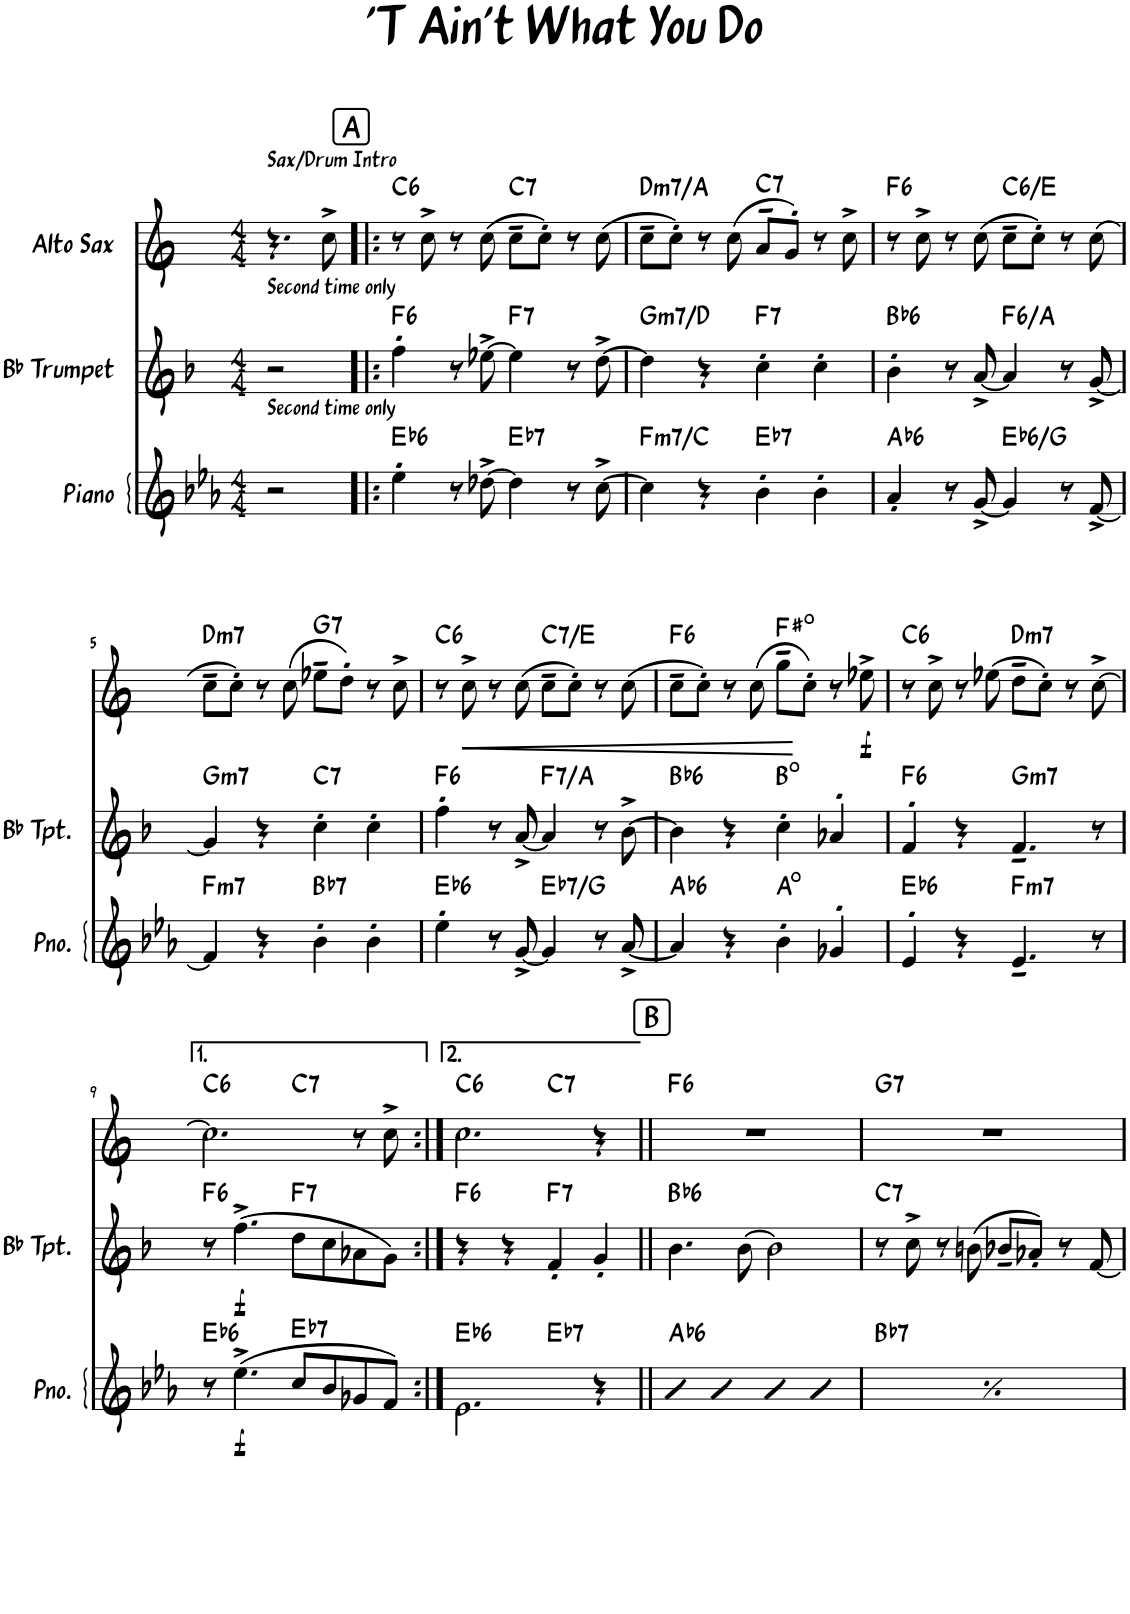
**kern	**dynam	**harte	**kern	**dynam	**harte	**kern	**dynam	**harte
*part3	*part3	*part3	*part2	*part2	*part2	*part1	*part1	*part1
*staff3	*staff3	*	*staff2	*staff2	*	*staff1	*staff1	*
*I"Piano	*	*	*I"Bb Trumpet	*	*	*I"Alto Sax	*	*
*I'Pno.	*	*	*I'Bb Tpt.	*	*	*I'Sax	*	*
*clefG2	*	*	*clefG2	*	*	*clefG2	*	*
*	*	*	*Trd1c2	*	*	*Trd5c9	*	*
*k[b-e-a-]	*	*	*k[b-]	*	*	*k[]	*	*
*M4/4	*	*	*M4/4	*	*	*M4/4	*	*
=1	=1	=1	=1	=1	=1	=1	=1	=1
!	!	!	!	!	!	!LO:TX:a:t=Sax/Drum Intro	!	!
!	!	!	!LO:TX:a:t=Second time only	!	!	!	!	!
!LO:TX:a:t=Second time only	!	!	!	!	!	!	!	!
2r	.	.	2r	.	.	4.r	.	.
.	.	.	.	.	.	8cc^\	.	.
!!LO:REH:place=s1:a:B:cj:fs=14:t=A
=2!|:	=2!|:	=2!|:	=2!|:	=2!|:	=2!|:	=2!|:	=2!|:	=2!|:
!	!	!LO:H:kt=6	!	!	!LO:H:kt=6	!	!	!LO:H:kt=6
4ee-'\	.	Eb:maj6	4ff'\	.	F:maj6	8r	.	C:maj6
.	.	.	.	.	.	8cc^\	.	.
8r	.	.	8r	.	.	8r	.	.
[8dd-X^\	.	.	[8ee-X^\	.	.	(8cc\	.	.
!	!	!LO:H:kt=7	!	!	!LO:H:kt=7	!	!	!LO:H:kt=7
4dd-\]	.	Eb:7	4ee-\]	.	F:7	8cc~\L	.	C:7
.	.	.	.	.	.	8cc'\J)	.	.
8r	.	.	8r	.	.	8r	.	.
[8cc^\	.	.	[8dd^\	.	.	(8cc\	.	.
=3	=3	=3	=3	=3	=3	=3	=3	=3
!	!	!LO:H:kt=m7	!	!	!LO:H:kt=m7	!	!	!LO:H:kt=m7
4cc\]	.	F:min7/5	4dd\]	.	G:min7/5	8cc~\L	.	D:min7/5
.	.	.	.	.	.	8cc'\J)	.	.
4r	.	.	4r	.	.	8r	.	.
.	.	.	.	.	.	(8cc\	.	.
!	!	!LO:H:kt=7	!	!	!LO:H:kt=7	!	!	!LO:H:kt=7
4b-'\	.	Eb:7	4cc'\	.	F:7	8a~>/L	.	C:7
.	.	.	.	.	.	8g'>/J)	.	.
4b-'\	.	.	4cc'\	.	.	8r	.	.
.	.	.	.	.	.	8cc^\	.	.
=4	=4	=4	=4	=4	=4	=4	=4	=4
!	!	!LO:H:kt=6	!	!	!LO:H:kt=6	!	!	!LO:H:kt=6
4a-'/	.	Ab:maj6	4b-'\	.	Bb:maj6	8r	.	F:maj6
.	.	.	.	.	.	8cc^\	.	.
8r	.	.	8r	.	.	8r	.	.
[8g^/	.	.	[8a^/	.	.	(8cc\	.	.
!	!	!LO:H:kt=6	!	!	!LO:H:kt=6	!	!	!LO:H:kt=6
4g/]	.	Eb:maj6/3	4a/]	.	F:maj6/3	8cc~\L	.	C:maj6/3
.	.	.	.	.	.	8cc'\J)	.	.
8r	.	.	8r	.	.	8r	.	.
[8f^/	.	.	[8g^/	.	.	(8cc\	.	.
!!LO:LB:g=z
=5	=5	=5	=5	=5	=5	=5	=5	=5
!	!	!LO:H:kt=m7	!	!	!LO:H:kt=m7	!	!	!LO:H:kt=m7
4f/]	.	F:min7	4g/]	.	G:min7	8cc~\L	.	D:min7
.	.	.	.	.	.	8cc'\J)	.	.
4r	.	.	4r	.	.	8r	.	.
.	.	.	.	.	.	(8cc\	.	.
!	!	!LO:H:kt=7	!	!	!LO:H:kt=7	!	!	!LO:H:kt=7
4b-'\	.	Bb:7	4cc'\	.	C:7	8ee-X~\L	.	G:7
.	.	.	.	.	.	8dd'\J)	.	.
4b-'\	.	.	4cc'\	.	.	8r	.	.
.	.	.	.	.	.	8cc^\	.	.
=6	=6	=6	=6	=6	=6	=6	=6	=6
!	!	!LO:H:kt=6	!	!	!LO:H:kt=6	!	!	!LO:H:kt=6
4ee-'\	.	Eb:maj6	4ff'\	.	F:maj6	8r	.	C:maj6
!	!	!	!	!	!	!	!LO:HP:b	!
.	.	.	.	.	.	8cc^\	<	.
8r	.	.	8r	.	.	8r	.	.
[8g^/	.	.	[8a^/	.	.	(8cc\	.	.
!	!	!LO:H:kt=7	!	!	!LO:H:kt=7	!	!	!LO:H:kt=7
4g/]	.	Eb:7/3	4a/]	.	F:7/3	8cc~\L	.	C:7/3
.	.	.	.	.	.	8cc'\J)	.	.
8r	.	.	8r	.	.	8r	.	.
[8a-^/	.	.	[8b-^\	.	.	(8cc\	.	.
=7	=7	=7	=7	=7	=7	=7	=7	=7
!	!	!LO:H:kt=6	!	!	!LO:H:kt=6	!	!	!LO:H:kt=6
4a-/]	.	Ab:maj6	4b-\]	.	Bb:maj6	8cc~\L	.	F:maj6
.	.	.	.	.	.	8cc'\J)	.	.
4r	.	.	4r	.	.	8r	.	.
.	.	.	.	.	.	(8cc\	.	.
4b-'\	.	A:dim	4cc'\	.	B:dim	8gg~\L	.	F#:dim
.	.	.	.	.	.	8cc'\J)	[	.
4g-X'>/	.	.	4a-X'>/	.	.	8r	.	.
!	!	!	!	!	!	!	!LO:DY:b	!
.	.	.	.	.	.	8ee-X^\	f	.
=8	=8	=8	=8	=8	=8	=8	=8	=8
!	!	!LO:H:kt=6	!	!	!LO:H:kt=6	!	!	!LO:H:kt=6
4e-'>/	.	Eb:maj6	4f'>/	.	F:maj6	8r	.	C:maj6
.	.	.	.	.	.	8cc^\	.	.
4r	.	.	4r	.	.	8r	.	.
.	.	.	.	.	.	(8ee-X\	.	.
!	!	!LO:H:kt=m7	!	!	!LO:H:kt=m7	!	!	!LO:H:kt=m7
4.e-~/	.	F:min7	4.f~/	.	G:min7	8dd~\L	.	D:min7
.	.	.	.	.	.	8cc'\J)	.	.
.	.	.	.	.	.	8r	.	.
8r	.	.	8r	.	.	[8cc^\	.	.
!!LO:LB:g=z
=9	=9	=9	=9	=9	=9	=9	=9	=9
!	!	!LO:H:kt=6	!	!	!LO:H:kt=6	!	!	!LO:H:kt=6
*	*	*	*	*	*	*^	*	*
8r	.	Eb:maj6	8r	.	F:maj6	2.cc\]	2ryy	.	C:maj6
!	!LO:DY:b	!	!	!LO:DY:b	!	!	!	!	!
(4.ee-^\	f	.	(4.ff^\	f	.	.	.	.	.
!	!	!LO:H:kt=7	!	!	!LO:H:kt=7	!	!	!	!LO:H:kt=7
8cc/L	.	Eb:7	8dd\L	.	F:7	.	2ryy	.	C:7
8b-/	.	.	8cc\	.	.	.	.	.	.
8g-X/	.	.	8a-X\	.	.	8r	.	.	.
8f/J)	.	.	8g\J)	.	.	8cc^\	.	.	.
=10:|!	=10:|!	=10:|!	=10:|!	=10:|!	=10:|!	=10:|!	=10:|!	=10:|!	=10:|!
!	!	!LO:H:kt=6	!	!	!LO:H:kt=6	!	!	!	!LO:H:kt=6
*^	*	*	*	*	*	*	*	*	*
2.e-\	2ryy	.	Eb:maj6	4r	.	F:maj6	2.cc\	2ryy	.	C:maj6
.	.	.	.	4r	.	.	.	.	.	.
!	!	!	!LO:H:kt=7	!	!	!LO:H:kt=7	!	!	!	!LO:H:kt=7
.	2ryy	.	Eb:7	4f'/	.	F:7	.	2ryy	.	C:7
4r	.	.	.	4g'/	.	.	4r	.	.	.
!!LO:REH:place=s1:a:B:cj:fs=14:t=B
=11||	=11||	=11||	=11||	=11||	=11||	=11||	=11||	=11||	=11||	=11||
!	!	!	!LO:H:kt=6	!	!	!LO:H:kt=6	!	!	!	!LO:H:kt=6
*v	*v	*	*	*	*	*	*v	*v	*	*
4b-	.	Ab:maj6	4.b-\	.	Bb:maj6	1r	.	F:maj6
4b-	.	.	.	.	.	.	.	.
.	.	.	[8b-\	.	.	.	.	.
4b-	.	.	2b-\]	.	.	.	.	.
4b-	.	.	.	.	.	.	.	.
=12	=12	=12	=12	=12	=12	=12	=12	=12
!	!	!LO:H:kt=6	!	!	!LO:H:kt=7	!	!	!LO:H:kt=7
4b-	.	Ab:maj6	8r	.	C:7	1r	.	G:7
.	.	.	8cc^\	.	.	.	.	.
4b-	.	.	8r	.	.	.	.	.
.	.	.	(8bn\	.	.	.	.	.
4b-	.	.	8b-X~/L	.	.	.	.	.
.	.	.	8a-X'/J)	.	.	.	.	.
4b-	.	.	8r	.	.	.	.	.
.	.	.	[8f/	.	.	.	.	.
=	=	=	=	=	=	=	=	=
*-	*-	*-	*-	*-	*-	*-	*-	*-
